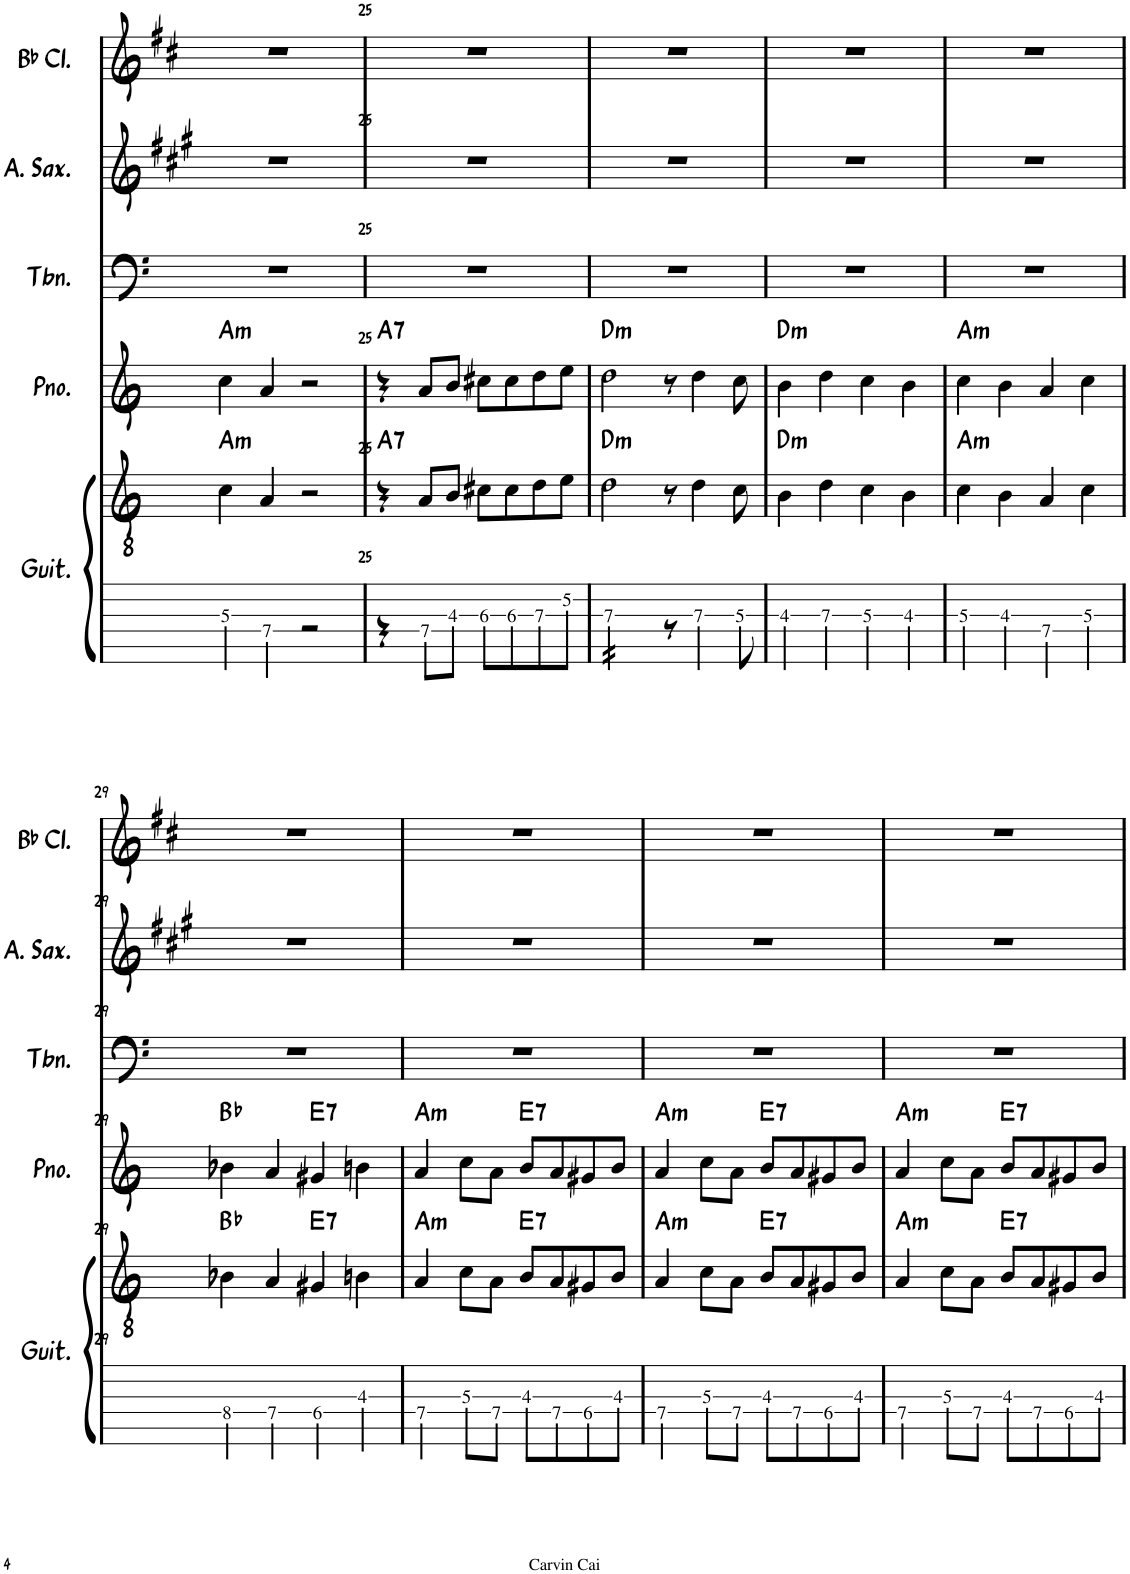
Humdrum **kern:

**kern	**kern	**harte	**kern	**harte	**kern	**kern	**kern
*part5	*part5	*part5	*part4	*part4	*part3	*part2	*part1
*staff6	*staff5	*	*staff4	*	*staff3	*staff2	*staff1
*I"原音吉他	*	*	*I"钢琴	*	*I"长号	*I"中音萨克斯	*I"降B调单簧管
!!LO:PB:g=z
*	*clefGv2	*	*clefG2	*	*clefF4	*clefG2	*clefG2
*	*	*	*	*	*	*Trd5c9	*Trd1c2
*k[]	*k[]	*	*k[]	*	*k[]	*k[f#c#g#]	*k[f#c#]
*M4/4	*M4/4	*	*M4/4	*	*M4/4	*M4/4	*M4/4
=24	=24	=24	=24	=24	=24	=24	=24
!	!	!LO:H:kt=m	!	!LO:H:kt=m	!	!	!
4c\	4c\	A:min	4cc\	A:min	1r	1r	1r
4A\	4A/	.	4a/	.	.	.	.
2r	2r	.	2r	.	.	.	.
=25	=25	=25	=25	=25	=25	=25	=25
!	!	!LO:H:kt=7	!	!LO:H:kt=7	!	!	!
4r	4r	A:7	4r	A:7	1r	1r	1r
8A\L	8A/L	.	8a/L	.	.	.	.
8B\J	8B/J	.	8b/J	.	.	.	.
8c#X\L	8c#X\L	.	8cc#X\L	.	.	.	.
8c#\	8c#\	.	8cc#\	.	.	.	.
8d\	8d\	.	8dd\	.	.	.	.
8e\J	8e\J	.	8ee\J	.	.	.	.
=26	=26	=26	=26	=26	=26	=26	=26
!	!	!LO:H:kt=m	!	!LO:H:kt=m	!	!	!
2d\	2d\	D:min	2dd\	D:min	1r	1r	1r
8r	8r	.	8r	.	.	.	.
4d\	4d\	.	4dd\	.	.	.	.
8c\	8c\	.	8cc\	.	.	.	.
=27	=27	=27	=27	=27	=27	=27	=27
!	!	!LO:H:kt=m	!	!LO:H:kt=m	!	!	!
4B\	4B\	D:min	4b\	D:min	1r	1r	1r
4d\	4d\	.	4dd\	.	.	.	.
4c\	4c\	.	4cc\	.	.	.	.
4B\	4B\	.	4b\	.	.	.	.
=28	=28	=28	=28	=28	=28	=28	=28
!	!	!LO:H:kt=m	!	!LO:H:kt=m	!	!	!
4c\	4c\	A:min	4cc\	A:min	1r	1r	1r
4B\	4B\	.	4b\	.	.	.	.
4A\	4A/	.	4a/	.	.	.	.
4c\	4c\	.	4cc\	.	.	.	.
!!LO:LB:g=z
=29	=29	=29	=29	=29	=29	=29	=29
4B-X\	4B-X\	Bb:maj	4b-X\	Bb:maj	1r	1r	1r
4A\	4A/	.	4a/	.	.	.	.
!	!	!LO:H:kt=7	!	!LO:H:kt=7	!	!	!
4G#X\	4G#X/	E:7	4g#X/	E:7	.	.	.
4Bn\	4Bn\	.	4bn\	.	.	.	.
=30	=30	=30	=30	=30	=30	=30	=30
!	!	!LO:H:kt=m	!	!LO:H:kt=m	!	!	!
4A\	4A/	A:min	4a/	A:min	1r	1r	1r
8c\L	8c\L	.	8cc\L	.	.	.	.
8A\J	8A\J	.	8a\J	.	.	.	.
!	!	!LO:H:kt=7	!	!LO:H:kt=7	!	!	!
8B\L	8B/L	E:7	8b/L	E:7	.	.	.
8A\	8A/	.	8a/	.	.	.	.
8G#X\	8G#X/	.	8g#X/	.	.	.	.
8B\J	8B/J	.	8b/J	.	.	.	.
=31	=31	=31	=31	=31	=31	=31	=31
!	!	!LO:H:kt=m	!	!LO:H:kt=m	!	!	!
4A\	4A/	A:min	4a/	A:min	1r	1r	1r
8c\L	8c\L	.	8cc\L	.	.	.	.
8A\J	8A\J	.	8a\J	.	.	.	.
!	!	!LO:H:kt=7	!	!LO:H:kt=7	!	!	!
8B\L	8B/L	E:7	8b/L	E:7	.	.	.
8A\	8A/	.	8a/	.	.	.	.
8G#X\	8G#X/	.	8g#X/	.	.	.	.
8B\J	8B/J	.	8b/J	.	.	.	.
=32	=32	=32	=32	=32	=32	=32	=32
!	!	!LO:H:kt=m	!	!LO:H:kt=m	!	!	!
4A\	4A/	A:min	4a/	A:min	1r	1r	1r
8c\L	8c\L	.	8cc\L	.	.	.	.
8A\J	8A\J	.	8a\J	.	.	.	.
!	!	!LO:H:kt=7	!	!LO:H:kt=7	!	!	!
8B\L	8B/L	E:7	8b/L	E:7	.	.	.
8A\	8A/	.	8a/	.	.	.	.
8G#X\	8G#X/	.	8g#X/	.	.	.	.
8B\J	8B/J	.	8b/J	.	.	.	.
=	=	=	=	=	=	=	=
*-	*-	*-	*-	*-	*-	*-	*-
